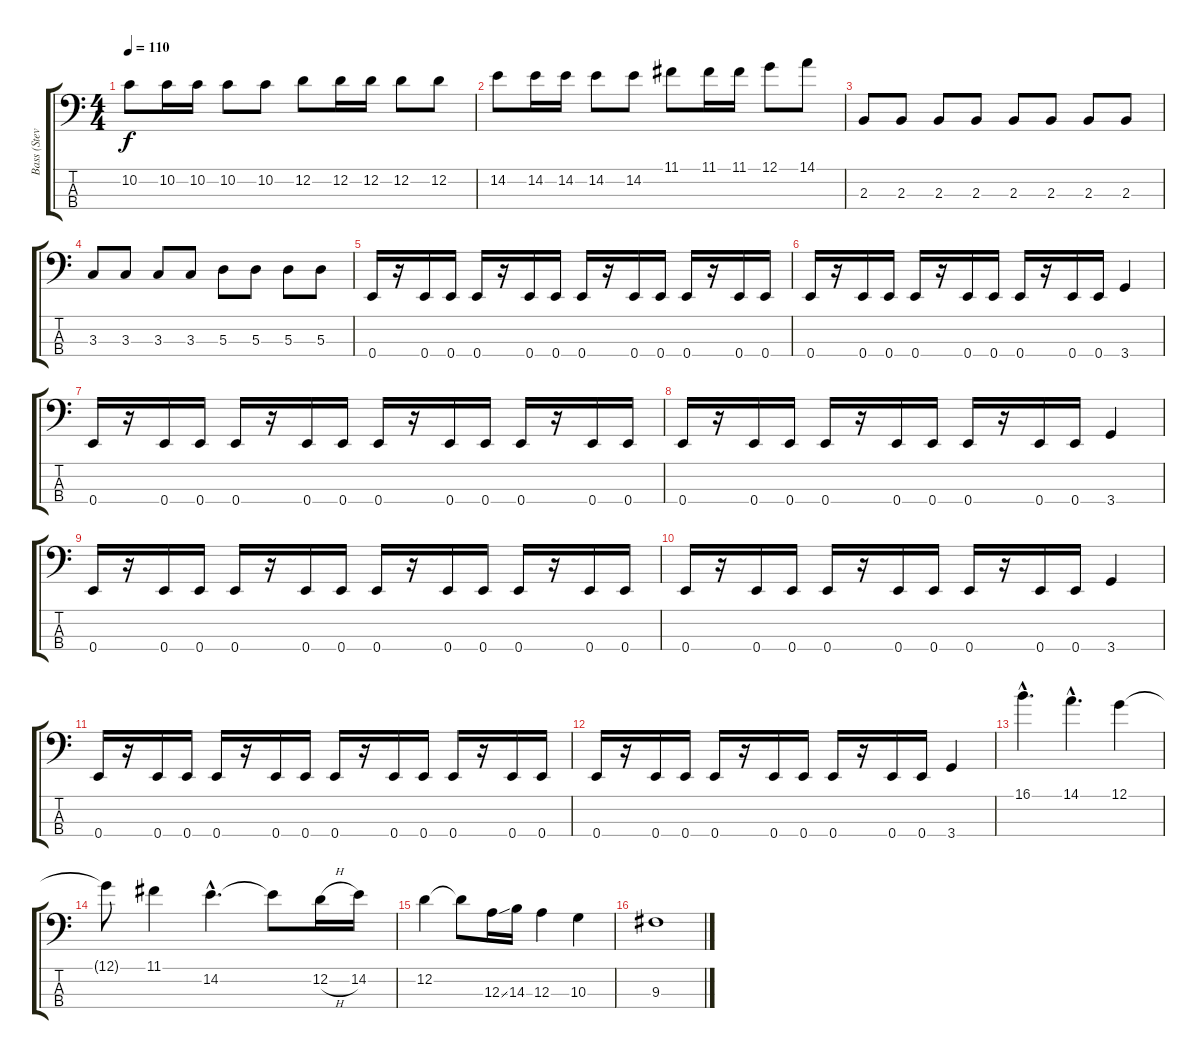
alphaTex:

\track ("Bass (Steve)" "Bass (Stev") {instrument electricbasspick}
\staff {score tabs}
\tuning (G2 D2 A1 E1) {hide}
\ts (4 4)
\tempo 110
\clef f4
\ks c
10.2.8{dy f} 10.2.16 10.2.16 10.2.8 10.2.8 12.2.8 12.2.16 12.2.16 12.2.8 12.2.8 |
14.2.8 14.2.16 14.2.16 14.2.8 14.2.8 11.1.8 11.1.16 11.1.16 12.1.8 14.1.8 |
2.3.8 2.3.8 2.3.8 2.3.8 2.3.8 2.3.8 2.3.8 2.3.8 |
3.3.8 3.3.8 3.3.8 3.3.8 5.3.8 5.3.8 5.3.8 5.3.8 |
0.4.16 r.16 0.4.16 0.4.16 0.4.16 r.16 0.4.16 0.4.16 0.4.16 r.16 0.4.16 0.4.16 0.4.16 r.16 0.4.16 0.4.16 |
0.4.16 r.16 0.4.16 0.4.16 0.4.16 r.16 0.4.16 0.4.16 0.4.16 r.16 0.4.16 0.4.16 3.4.4 |
0.4.16 r.16 0.4.16 0.4.16 0.4.16 r.16 0.4.16 0.4.16 0.4.16 r.16 0.4.16 0.4.16 0.4.16 r.16 0.4.16 0.4.16 |
0.4.16 r.16 0.4.16 0.4.16 0.4.16 r.16 0.4.16 0.4.16 0.4.16 r.16 0.4.16 0.4.16 3.4.4 |
0.4.16 r.16 0.4.16 0.4.16 0.4.16 r.16 0.4.16 0.4.16 0.4.16 r.16 0.4.16 0.4.16 0.4.16 r.16 0.4.16 0.4.16 |
0.4.16 r.16 0.4.16 0.4.16 0.4.16 r.16 0.4.16 0.4.16 0.4.16 r.16 0.4.16 0.4.16 3.4.4 |
0.4.16 r.16 0.4.16 0.4.16 0.4.16 r.16 0.4.16 0.4.16 0.4.16 r.16 0.4.16 0.4.16 0.4.16 r.16 0.4.16 0.4.16 |
0.4.16 r.16 0.4.16 0.4.16 0.4.16 r.16 0.4.16 0.4.16 0.4.16 r.16 0.4.16 0.4.16 3.4.4 |
16.1{hac}.4{d} 14.1{hac}.4{d} 12.1.4 |
12.1{t}.8 11.1.4 14.2{hac}.4{d} 14.2{t}.8 12.2{h}.16 14.2.16 |
12.2.4 12.2{t}.8 12.3{ss}.16 14.3.16 12.3.4 10.3.4 |
9.3.1
